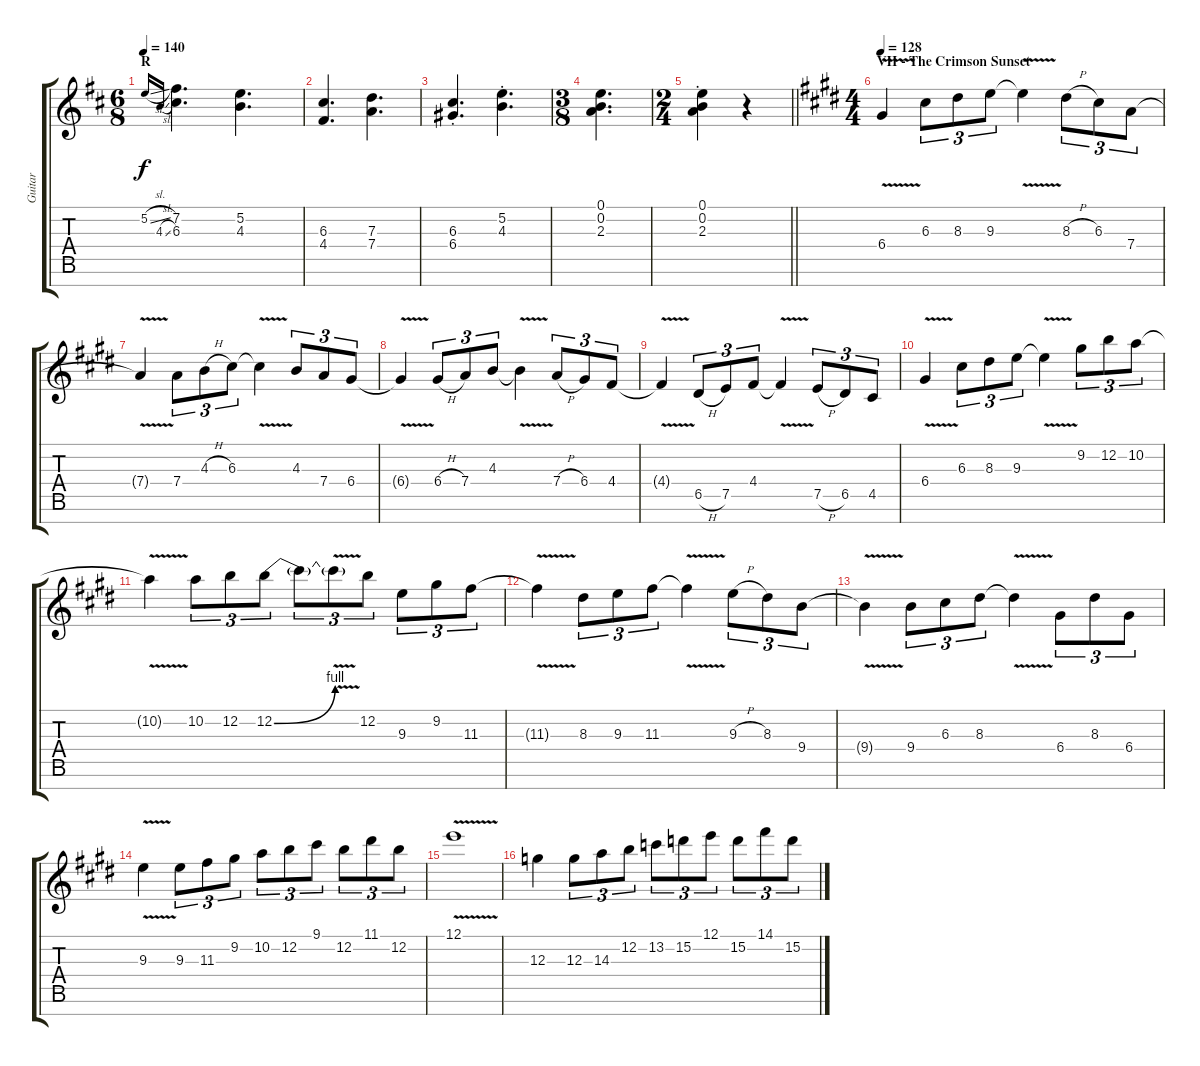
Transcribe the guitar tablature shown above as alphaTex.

\track ("Guitar" "Guitar") {instrument acousticguitarsteel}
\staff {score tabs}
\tuning (E4 B3 G3 D3 A2 E2 B1) {hide}
\ts (6 8)
\section ("" "R")
\tempo 140
\clef g2
\ks d
5.2{sl}.16{gr onbeat dy f} 4.3{sl}.16{gr onbeat} (7.2 6.3).4{d} (5.2 4.3).4{d} |
(6.3 4.4).4{d} (7.3 7.4).4{d} |
\ks bminor
(6.3{st} 6.4{st}).4{d} (5.2{st} 4.3{st}).4{d} |
\ts (3 8)
(0.1 0.2 2.3).4{d} |
\ts (2 4)
\barLineRight lightlight
(0.1{st} 0.2{st} 2.3{st}).4 r.4 |
\ts (4 4)
\section ("" "VII - The Crimson Sunset")
\tempo 128
\ks e
6.4{v}.4{volume 16} 6.3.8{tu (3 2)} 8.3.8{tu (3 2)} 9.3.8{tu (3 2)} 9.3{v t}.4 8.3{h}.8{tu (3 2)} 6.3.8{tu (3 2)} 7.4.8{tu (3 2)} |
7.4{v t}.4 7.4.8{tu (3 2)} 4.3{h}.8{tu (3 2)} 6.3.8{tu (3 2)} 6.3{v t}.4 4.3.8{tu (3 2)} 7.4.8{tu (3 2)} 6.4.8{tu (3 2)} |
6.4{v t}.4 6.4{h}.8{tu (3 2)} 7.4.8{tu (3 2)} 4.3.8{tu (3 2)} 4.3{v t}.4 7.4{h}.8{tu (3 2)} 6.4.8{tu (3 2)} 4.4.8{tu (3 2)} |
4.4{v t}.4 6.5{h}.8{tu (3 2)} 7.5.8{tu (3 2)} 4.4.8{tu (3 2)} 4.4{v t}.4 7.5{h}.8{tu (3 2)} 6.5.8{tu (3 2)} 4.5.8{tu (3 2)} |
6.4{v}.4 6.3.8{tu (3 2)} 8.3.8{tu (3 2)} 9.3.8{tu (3 2)} 9.3{v t}.4 9.2.8{tu (3 2)} 12.2.8{tu (3 2)} 10.2.8{tu (3 2)} |
10.2{v t}.4 10.2.8{tu (3 2)} 12.2.8{tu (3 2)} 12.2{be (bend 0 0 60 4)}.8{tu (3 2)} 12.2{t}.8{tu (3 2)} 12.2{v t}.8{tu (3 2)} 12.2.8{tu (3 2)} 9.3.8{tu (3 2)} 9.2.8{tu (3 2)} 11.3.8{tu (3 2)} |
11.3{v t}.4 8.3.8{tu (3 2)} 9.3.8{tu (3 2)} 11.3.8{tu (3 2)} 11.3{v t}.4 9.3{h}.8{tu (3 2)} 8.3.8{tu (3 2)} 9.4.8{tu (3 2)} |
9.4{v t}.4 9.4.8{tu (3 2)} 6.3.8{tu (3 2)} 8.3.8{tu (3 2)} 8.3{v t}.4 6.4.8{tu (3 2)} 8.3.8{tu (3 2)} 6.4.8{tu (3 2)} |
9.3{v}.4 9.3.8{tu (3 2)} 11.3.8{tu (3 2)} 9.2.8{tu (3 2)} 10.2.8{tu (3 2)} 12.2.8{tu (3 2)} 9.1.8{tu (3 2)} 12.2.8{tu (3 2)} 11.1.8{tu (3 2)} 12.2.8{tu (3 2)} |
12.1{v}.1 |
12.3.4 12.3.8{tu (3 2)} 14.3.8{tu (3 2)} 12.2.8{tu (3 2)} 13.2.8{tu (3 2)} 15.2.8{tu (3 2)} 12.1.8{tu (3 2)} 15.2.8{tu (3 2)} 14.1.8{tu (3 2)} 15.2.8{tu (3 2)}
